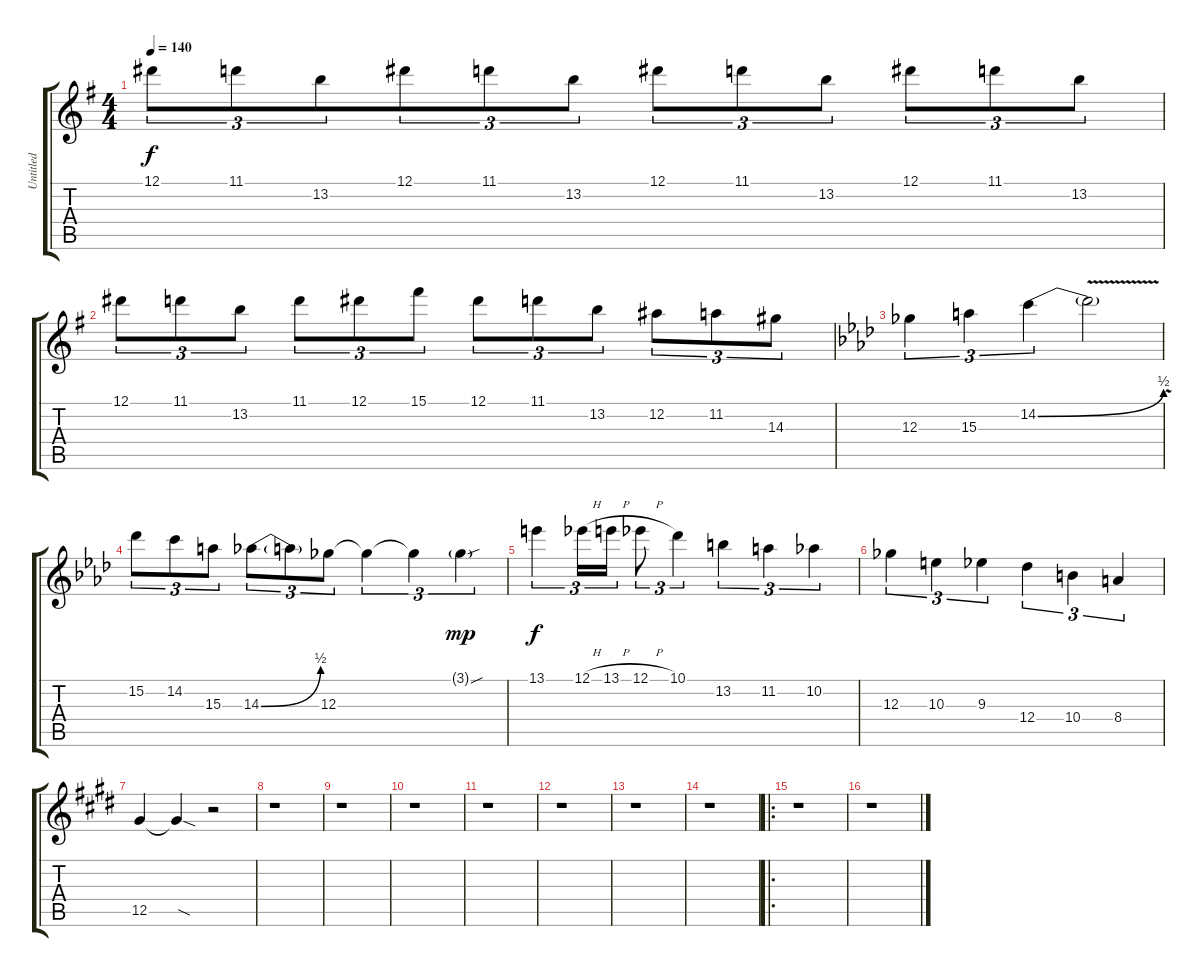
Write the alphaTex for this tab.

\track ("Untitled" "Untitled") {instrument distortionguitar}
\staff {score tabs}
\tuning (Eb4 Bb3 Gb3 Db3 Ab2 Eb2) {hide}
\ts (4 4)
\tempo 140
\clef g2
\ks g
12.1.8{tu (3 2) dy f} 11.1.8{tu (3 2)} 13.2.8{tu (3 2) beam merge} 12.1.8{tu (3 2)} 11.1.8{tu (3 2)} 13.2.8{tu (3 2)} 12.1.8{tu (3 2)} 11.1.8{tu (3 2)} 13.2.8{tu (3 2)} 12.1.8{tu (3 2)} 11.1.8{tu (3 2)} 13.2.8{tu (3 2)} |
12.1.8{tu (3 2)} 11.1.8{tu (3 2)} 13.2.8{tu (3 2)} 11.1.8{tu (3 2) beam merge} 12.1.8{tu (3 2)} 15.1.8{tu (3 2)} 12.1.8{tu (3 2)} 11.1.8{tu (3 2) beam merge} 13.2.8{tu (3 2)} 12.2.8{tu (3 2)} 11.2.8{tu (3 2)} 14.3.8{tu (3 2)} |
\ks ab
12.3.4{tu (3 2)} 15.3.4{tu (3 2)} 14.2{be (bend 0 0 60 2)}.4{tu (3 2)} 14.2{v t}.2 |
15.2.8{tu (3 2)} 14.2.8{tu (3 2)} 15.3.8{tu (3 2)} 14.3{be (bend 0 0 60 2)}.8{tu (3 2) beam merge} 14.3{t}.8{tu (3 2)} 12.3.8{tu (3 2)} 12.3{t}.4{tu (3 2)} 12.3{t}.4{tu (3 2)} 3.1{sou g}.4{tu (3 2) dy mp} |
13.1.4{tu (3 2) dy f} 12.1{h}.16{tu (3 2)} 13.1{h}.16{tu (3 2)} 12.1{h}.8{tu (3 2)} 10.1.4{tu (3 2)} 13.2.4{tu (3 2)} 11.2.4{tu (3 2)} 10.2.4{tu (3 2)} |
12.3.4{tu (3 2)} 10.3.4{tu (3 2)} 9.3.4{tu (3 2)} 12.4.4{tu (3 2)} 10.4.4{tu (3 2)} 8.4.4{tu (3 2)} |
\ks e
12.5.4{beam merge} 12.5{sod t}.4{beam merge} r.2 |
r.1 |
r.1 |
r.1 |
r.1 |
r.1 |
r.1 |
r.1 |
\ro
r.1 |
r.1
